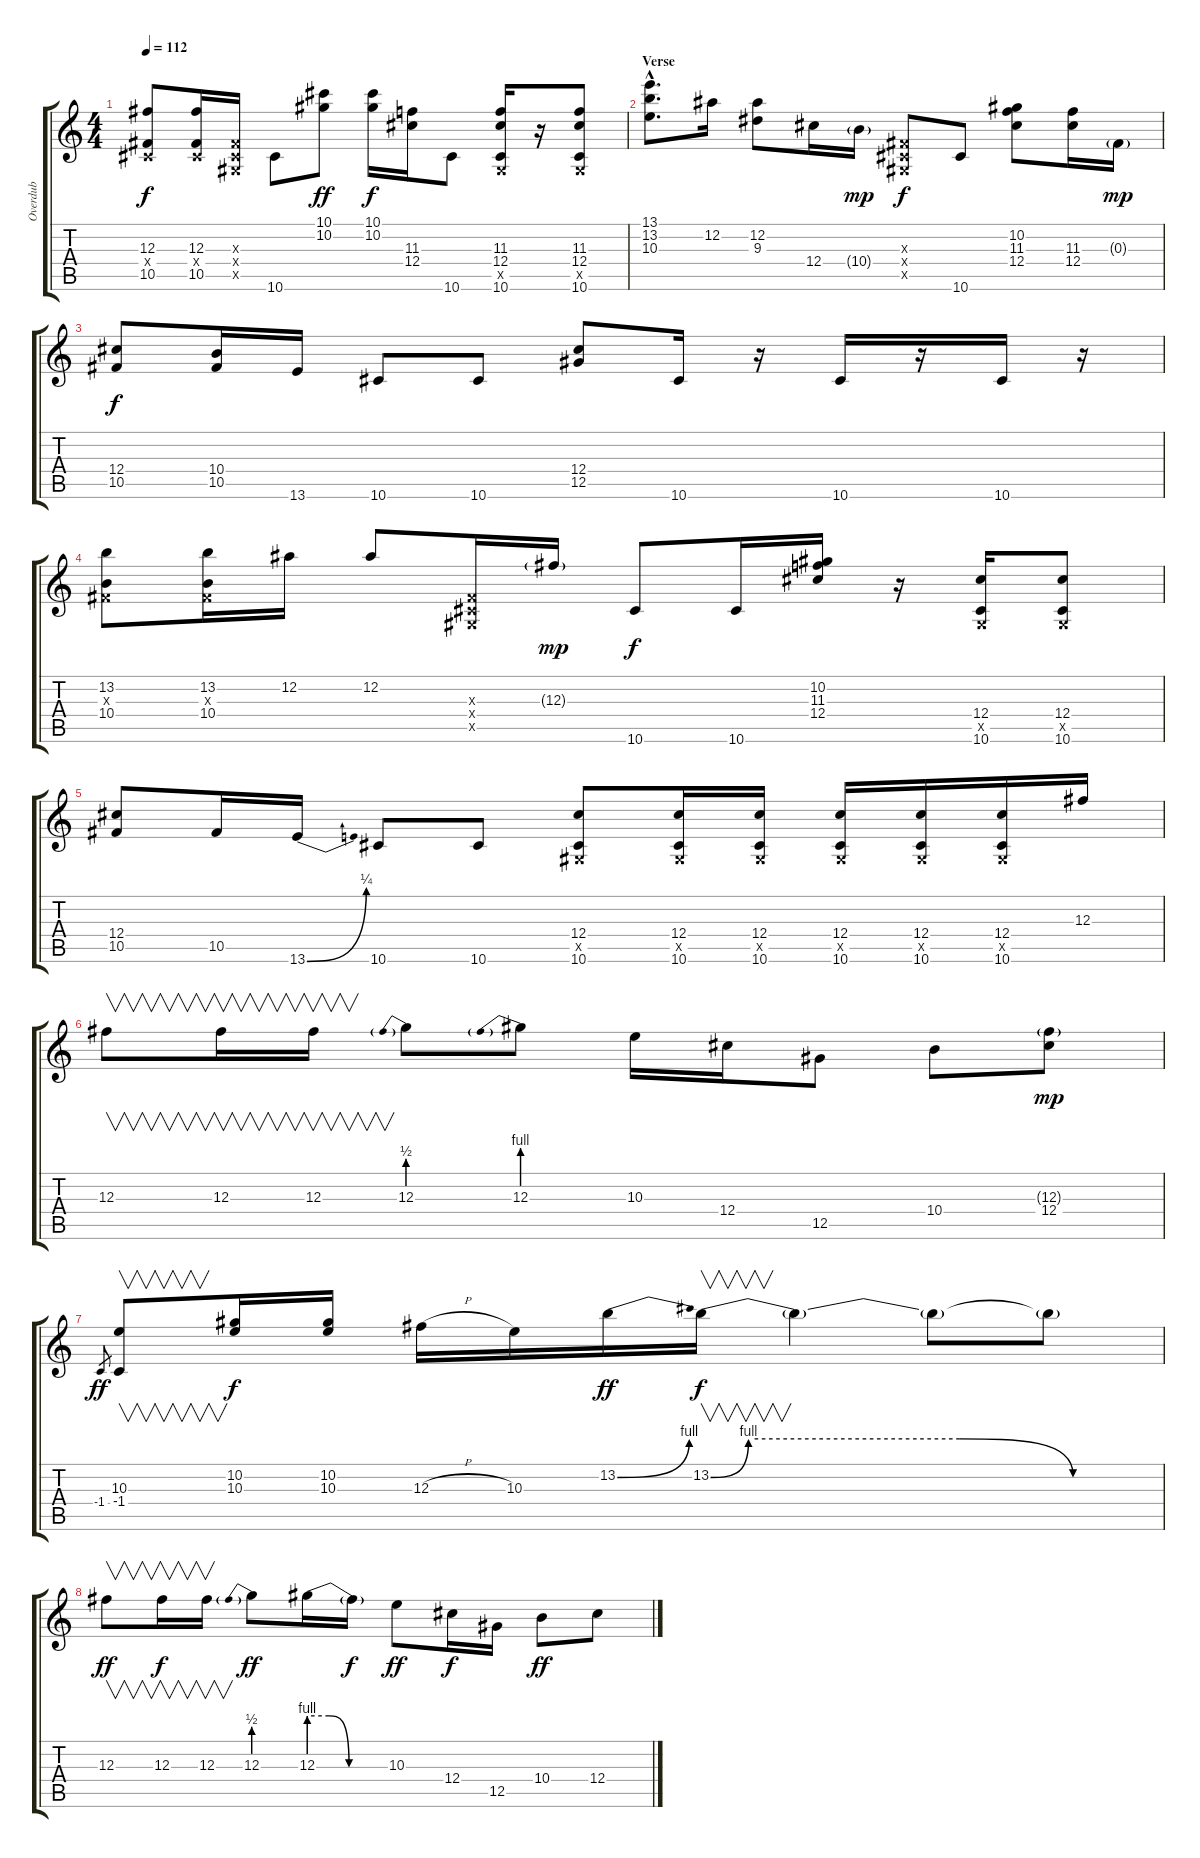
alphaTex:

\track ("Overdub" "Overdub") {instrument fretlessbass}
\staff {score tabs}
\tuning (Eb4 Bb3 Gb3 Db3 Ab2 Eb2) {hide}
\ts (4 4)
\tempo 112
\clef g2
\ks c
(12.3 0.4{x} 10.5).8{dy f} (12.3 0.4{x} 10.5).16 (0.3{x} 0.4{x} 0.5{x}).16 10.6.8 (10.1 10.2).8{dy ff} (10.1 10.2).16{dy f} (11.3 12.4).16 10.6.8 (11.3 12.4 0.5{x} 10.6).16 r.16 (11.3 12.4 0.5{x} 10.6).8 |
\section ("" "Verse")
(13.1{hac} 13.2{hac} 10.3{hac}).8{d} 12.2.16 (12.2 9.3).8 12.4.16 10.4{g}.16{dy mp} (0.3{x} 0.4{x} 0.5{x}).8{dy f} 10.6.8 (10.2 11.3 12.4).8 (11.3 12.4).16 0.3{g}.16{dy mp} |
(12.4 10.5).8{dy f} (10.4 10.5).16 13.6.16 10.6.8 10.6.8 (12.4 12.5).8 10.6.16 r.16 10.6.16 r.16 10.6.16 r.16 |
(13.2 0.3{x} 10.4).8 (13.2 0.3{x} 10.4).16 12.2.16 12.2.8 (0.3{x} 0.4{x} 0.5{x}).16 12.3{g}.16{dy mp} 10.6.8{dy f} 10.6.16 (10.2 11.3 12.4).16 r.16 (12.4 0.5{x} 10.6).16 (12.4 0.5{x} 10.6).8 |
(12.4 10.5).8 10.5.16 13.6{be (bend 0 0 60 1)}.16 10.6.8 10.6.8 (12.4 0.5{x} 10.6).8 (12.4 0.5{x} 10.6).16 (12.4 0.5{x} 10.6).16 (12.4 0.5{x} 10.6).16 (12.4 0.5{x} 10.6).16 (12.4 0.5{x} 10.6).16 12.3.16 |
12.3.8{v} 12.3.16{v} 12.3.16{v} 12.3{be (prebend 0 2 60 2)}.8 12.3{be (prebend 0 4 60 4)}.8 10.3.16 12.4.16 12.5.8 10.4.8 (12.3{g} 12.4).8{dy mp} |
-1.4.8{gr dy ff} (10.3 -1.4).8{v} (10.2 10.3).16{dy f} (10.2 10.3).16 12.3{h}.16 10.3.16 13.2{be (bend 0 0 60 4)}.16{dy ff} 13.2{be (custom 0 0 5 4 33 4 48 0 60 0)}.16{v dy f} 13.2{t}.4 13.2{t}.8 13.2{t}.8 |
12.3.8{v dy ff} 12.3.16{v dy f} 12.3.16{v} 12.3{be (prebend 0 2 60 2)}.8{dy ff} 12.3{be (custom 0 4 15 4 30 0 60 0)}.16 12.3{t}.16{dy f} 10.3.8{dy ff} 12.4.16{dy f} 12.5.16 10.4.8{dy ff} 12.4.8
